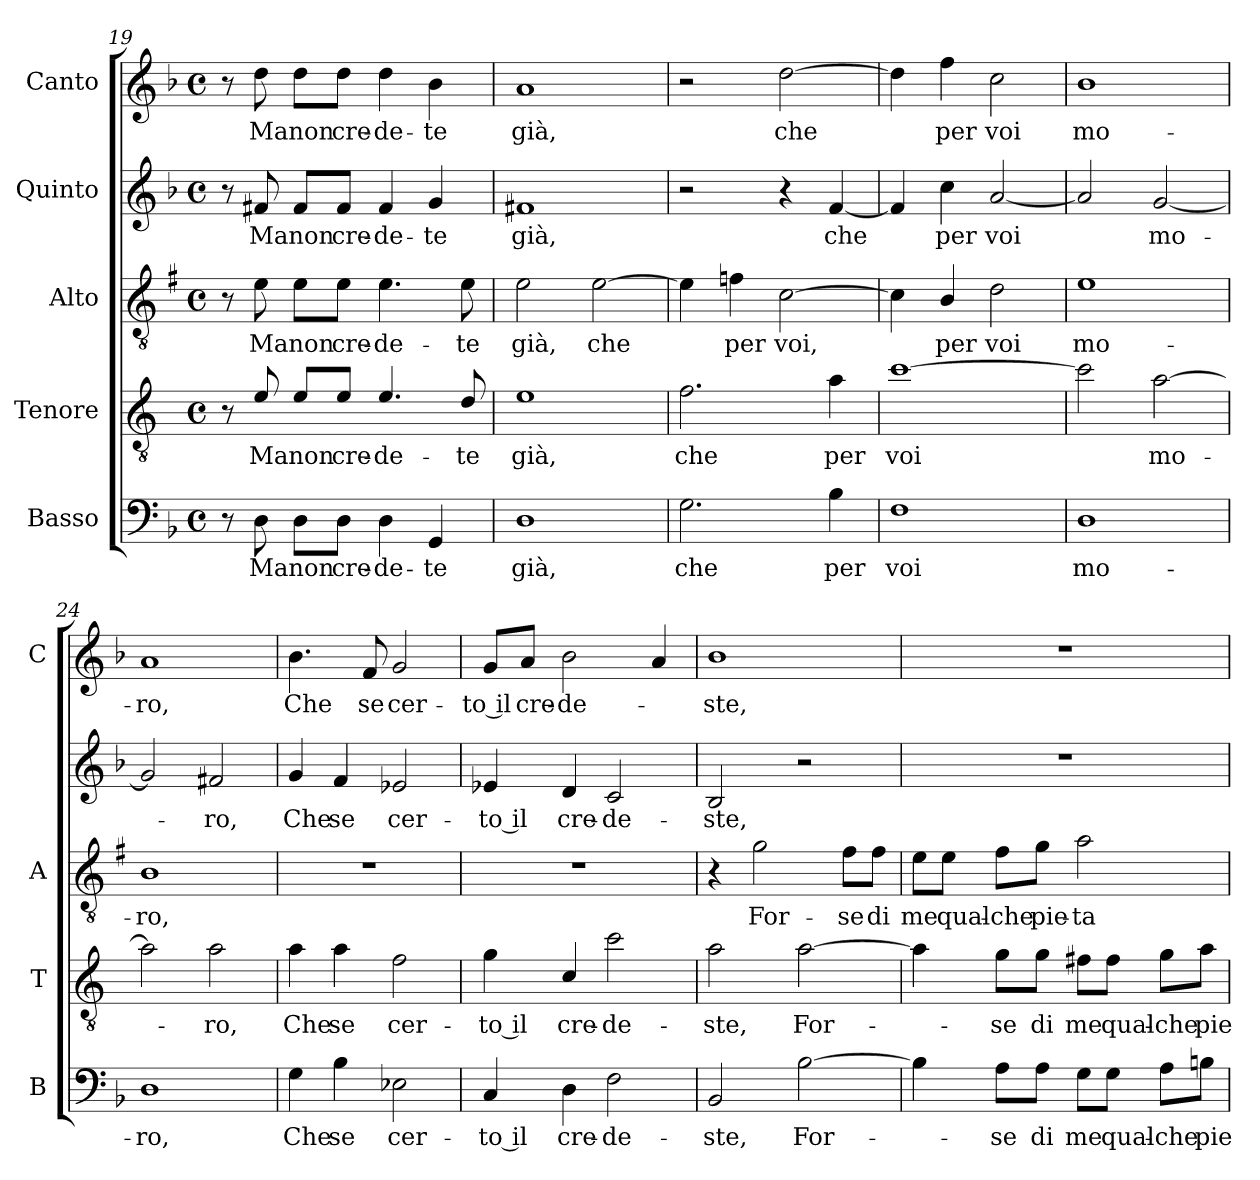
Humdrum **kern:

**kern	**text	**kern	**text	**kern	**text	**kern	**text	**kern	**text
*part5	*part5	*part4	*part4	*part3	*part3	*part2	*part2	*part1	*part1
*staff5	*staff5	*staff4	*staff4	*staff3	*staff3	*staff2	*staff2	*staff1	*staff1
*I"Basso	*	*I"Tenore	*	*I"Alto	*	*I"Quinto	*	*I"Canto	*
*I'B	*	*I'T	*	*I'A	*	*	*	*I'C	*
*clefF4	*	*clefGv2	*	*clefGv2	*	*clefG2	*	*clefG2	*
*	*	*ITrd4c7	*	*ITrd1c2	*	*	*	*	*
*k[b-]	*	*k[b-]	*	*k[b-]	*	*k[b-]	*	*k[b-]	*
*F:	*	*F:	*	*F:	*	*F:	*	*F:	*
*M4/4	*	*M4/4	*	*M4/4	*	*M4/4	*	*M4/4	*
*met(c)	*	*met(c)	*	*met(c)	*	*met(c)	*	*met(c)	*
=19	=19	=19	=19	=19	=19	=19	=19	=19	=19
8r	.	8r	.	8r	.	8r	.	8r	.
!	!LO:LY:b	!	!LO:LY:b	!	!LO:LY:b	!	!LO:LY:b	!	!LO:LY:b
8D\	Ma	8A/	Ma	8d\	Ma	8f#X/	Ma	8dd\	Ma
!	!LO:LY:b	!	!LO:LY:b	!	!LO:LY:b	!	!LO:LY:b	!	!LO:LY:b
8D\L	non	8A/L	non	8d\L	non	8f#/L	non	8dd\L	non
!	!LO:LY:b	!	!LO:LY:b	!	!LO:LY:b	!	!LO:LY:b	!	!LO:LY:b
8D\J	cre-	8A/J	cre-	8d\J	cre-	8f#/J	cre-	8dd\J	cre-
!	!LO:LY:b	!	!LO:LY:b	!	!LO:LY:b	!	!LO:LY:b	!	!LO:LY:b
4D\	-de-	4.A/	-de-	4.d\	-de-	4f#/	-de-	4dd\	-de-
!	!LO:LY:b	!	!	!	!	!	!LO:LY:b	!	!LO:LY:b
4GG/	-te	.	.	.	.	4g/	-te	4b-\	-te
!	!	!	!LO:LY:b	!	!LO:LY:b	!	!	!	!
.	.	8G/	-te	8d\	-te	.	.	.	.
!!LO:LB:g=z
=20	=20	=20	=20	=20	=20	=20	=20	=20	=20
!	!LO:LY:b	!	!LO:LY:b	!	!LO:LY:b	!	!LO:LY:b	!	!LO:LY:b
1D	già,	1A	già,	2d\	già,	1f#X	già,	1a	già,
!	!	!	!	!	!LO:LY:b	!	!	!	!
.	.	.	.	[2d\	che	.	.	.	.
=21	=21	=21	=21	=21	=21	=21	=21	=21	=21
!	!LO:LY:b	!	!LO:LY:b	!	!	!	!	!	!
2.G\	che	2.B-\	che	4d\]	.	2r	.	2r	.
!	!	!	!	!	!LO:LY:b	!	!	!	!
.	.	.	.	4e-X\	per	.	.	.	.
!	!	!	!	!	!LO:LY:b	!	!	!	!LO:LY:b
.	.	.	.	[2B-\	voi,	4r	.	[2dd\	che
!	!LO:LY:b	!	!LO:LY:b	!	!	!	!LO:LY:b	!	!
4B-\	per	4d\	per	.	.	[4f/	che	.	.
=22	=22	=22	=22	=22	=22	=22	=22	=22	=22
!	!LO:LY:b	!	!LO:LY:b	!	!	!	!	!	!
1F	voi	[1f	voi	4B-\]	.	4f/]	.	4dd\]	.
!	!	!	!	!	!LO:LY:b	!	!LO:LY:b	!	!LO:LY:b
.	.	.	.	4A/	per	4cc\	per	4ff\	per
!	!	!	!	!	!LO:LY:b	!	!LO:LY:b	!	!LO:LY:b
.	.	.	.	2c\	voi	[2a/	voi	2cc\	voi
=23	=23	=23	=23	=23	=23	=23	=23	=23	=23
!	!LO:LY:b	!	!	!	!LO:LY:b	!	!	!	!LO:LY:b
1D	mo-	2f\]	.	1d	mo-	2a/]	.	1b-	mo-
!	!	!	!LO:LY:b	!	!	!	!LO:LY:b	!	!
.	.	[2d\	mo-	.	.	[2g/	mo-	.	.
=24	=24	=24	=24	=24	=24	=24	=24	=24	=24
!	!LO:LY:b	!	!	!	!LO:LY:b	!	!	!	!LO:LY:b
1D	-ro,	2d\]	.	1A	-ro,	2g/]	.	1a	-ro,
!	!	!	!LO:LY:b	!	!	!	!LO:LY:b	!	!
.	.	2d\	-ro,	.	.	2f#X/	-ro,	.	.
=25	=25	=25	=25	=25	=25	=25	=25	=25	=25
!	!LO:LY:b	!	!LO:LY:b	!	!	!	!LO:LY:b	!	!LO:LY:b
4G\	Che	4d\	Che	1r	.	4g/	Che	4.b-\	Che
!	!LO:LY:b	!	!LO:LY:b	!	!	!	!LO:LY:b	!	!
4B-\	se	4d\	se	.	.	4f/	se	.	.
!	!	!	!	!	!	!	!	!	!LO:LY:b
.	.	.	.	.	.	.	.	8f/	se
!	!LO:LY:b	!	!LO:LY:b	!	!	!	!LO:LY:b	!	!LO:LY:b
2E-X\	cer-	2B-\	cer-	.	.	2e-X/	cer-	2g/	cer-
=26	=26	=26	=26	=26	=26	=26	=26	=26	=26
!	!LO:LY:b	!	!LO:LY:b	!	!	!	!LO:LY:b	!	!LO:LY:b
4C/	-to il	4c\	-to il	1r	.	4e-X/	-to il	8g/L	-to il
!	!	!	!	!	!	!	!	!	!LO:LY:b
.	.	.	.	.	.	.	.	8a/J	cre-
!	!LO:LY:b	!	!LO:LY:b	!	!	!	!LO:LY:b	!	!LO:LY:b
4D\	cre-	4F/	cre-	.	.	4d/	cre-	2b-\	-de-
!	!LO:LY:b	!	!LO:LY:b	!	!	!	!LO:LY:b	!	!
2F\	-de-	2f\	-de-	.	.	2c/	-de-	.	.
.	.	.	.	.	.	.	.	4a/	.
=27	=27	=27	=27	=27	=27	=27	=27	=27	=27
!	!LO:LY:b	!	!LO:LY:b	!	!	!	!LO:LY:b	!	!LO:LY:b
2BB-/	-ste,	2d\	-ste,	4r	.	2B-/	-ste,	1b-	-ste,
!	!	!	!	!	!LO:LY:b	!	!	!	!
.	.	.	.	2f\	For-	.	.	.	.
!	!LO:LY:b	!	!LO:LY:b	!	!	!	!	!	!
[2B-\	For-	[2d\	For-	.	.	2r	.	.	.
!	!	!	!	!	!LO:LY:b	!	!	!	!
.	.	.	.	8e\L	-se	.	.	.	.
!	!	!	!	!	!LO:LY:b	!	!	!	!
.	.	.	.	8e\J	di	.	.	.	.
!!LO:LB:g=z
=28	=28	=28	=28	=28	=28	=28	=28	=28	=28
!	!	!	!	!	!LO:LY:b	!	!	!	!
4B-\]	.	4d\]	.	8d\L	me	1r	.	1r	.
!	!	!	!	!	!LO:LY:b	!	!	!	!
.	.	.	.	8d\J	qual-	.	.	.	.
!	!LO:LY:b	!	!LO:LY:b	!	!LO:LY:b	!	!	!	!
8A\L	-se	8c\L	-se	8e\L	-che	.	.	.	.
!	!LO:LY:b	!	!LO:LY:b	!	!LO:LY:b	!	!	!	!
8A\J	di	8c\J	di	8f\J	pie-	.	.	.	.
!	!LO:LY:b	!	!LO:LY:b	!	!LO:LY:b	!	!	!	!
8G\L	me	8Bn\L	me	2g\	-ta	.	.	.	.
!	!LO:LY:b	!	!LO:LY:b	!	!	!	!	!	!
8G\J	qual-	8B\J	qual-	.	.	.	.	.	.
!	!LO:LY:b	!	!LO:LY:b	!	!	!	!	!	!
8A\L	-che	8c\L	-che	.	.	.	.	.	.
!	!LO:LY:b	!	!LO:LY:b	!	!	!	!	!	!
8Bn\J	pie-	8d\J	pie-	.	.	.	.	.	.
=	=	=	=	=	=	=	=	=	=
*-	*-	*-	*-	*-	*-	*-	*-	*-	*-
